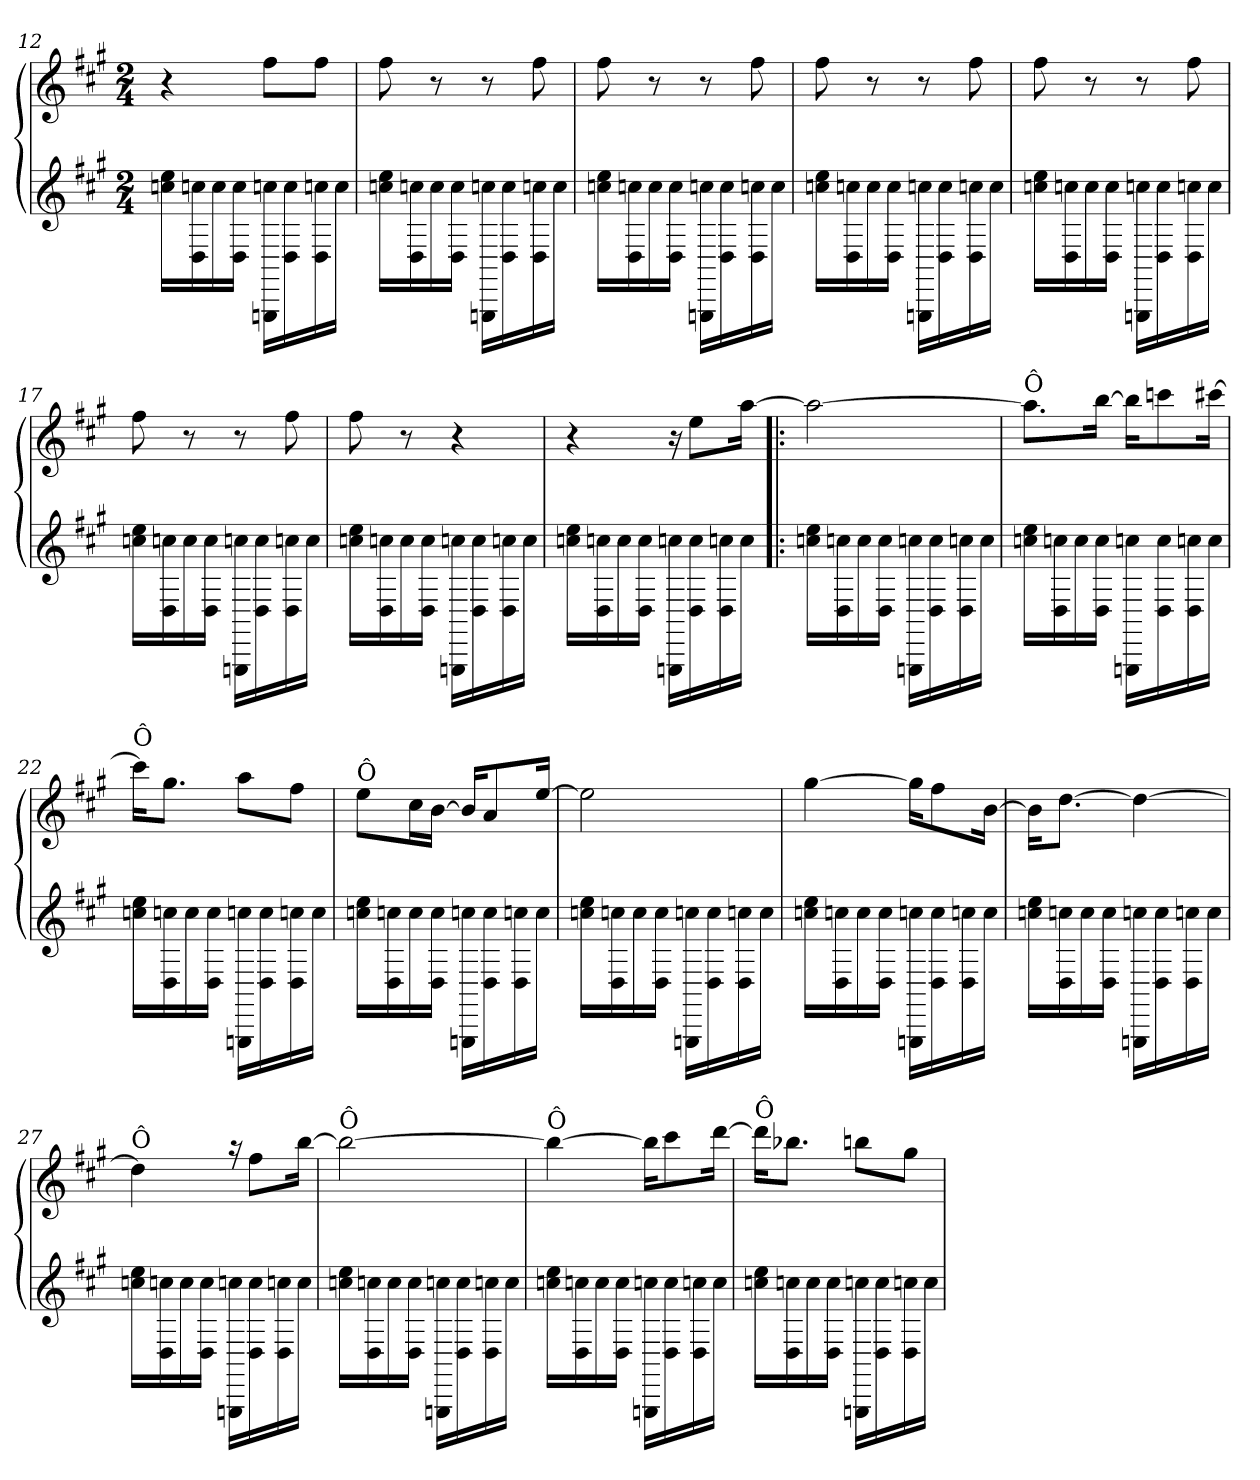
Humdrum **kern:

**kern	**kern
*part2	*part1
*staff2	*staff1
*clefG2	*clefG2
*ITrd-7c-12	*
*k[f#c#g#]	*k[f#c#g#]
*A:	*A:
*M2/4	*M2/4
=12	=12
16cccn\ 16eee\LL	4r
16d\ 16cccn\	.
16ccc\	.
16d\ 16ccc\JJ	.
16GGn\ 16cccn\LL	8ff#\L
16d\ 16ccc\	.
16d\ 16cccn\	8ff#\J
16ccc\JJ	.
=13	=13
16cccn\ 16eee\LL	8ff#\
16d\ 16cccn\	.
16ccc\	8r
16d\ 16ccc\JJ	.
16GGn\ 16cccn\LL	8r
16d\ 16ccc\	.
16d\ 16cccn\	8ff#\
16ccc\JJ	.
!!LO:LB:g=z
=14	=14
16cccn\ 16eee\LL	8ff#\
16d\ 16cccn\	.
16ccc\	8r
16d\ 16ccc\JJ	.
16GGn\ 16cccn\LL	8r
16d\ 16ccc\	.
16d\ 16cccn\	8ff#\
16ccc\JJ	.
=15	=15
16cccn\ 16eee\LL	8ff#\
16d\ 16cccn\	.
16ccc\	8r
16d\ 16ccc\JJ	.
16GGn\ 16cccn\LL	8r
16d\ 16ccc\	.
16d\ 16cccn\	8ff#\
16ccc\JJ	.
=16	=16
16cccn\ 16eee\LL	8ff#\
16d\ 16cccn\	.
16ccc\	8r
16d\ 16ccc\JJ	.
16GGn\ 16cccn\LL	8r
16d\ 16ccc\	.
16d\ 16cccn\	8ff#\
16ccc\JJ	.
=17	=17
16cccn\ 16eee\LL	8ff#\
16d\ 16cccn\	.
16ccc\	8r
16d\ 16ccc\JJ	.
16GGn\ 16cccn\LL	8r
16d\ 16ccc\	.
16d\ 16cccn\	8ff#\
16ccc\JJ	.
=18	=18
16cccn\ 16eee\LL	8ff#\
16d\ 16cccn\	.
16ccc\	8r
16d\ 16ccc\JJ	.
16GGn\ 16cccn\LL	4r
16d\ 16ccc\	.
16d\ 16cccn\	.
16ccc\JJ	.
=19	=19
16cccn\ 16eee\LL	4r
16d\ 16cccn\	.
16ccc\	.
16d\ 16ccc\JJ	.
16GGn\ 16cccn\LL	16r
16d\ 16ccc\	8ee\L
16d\ 16cccn\	.
16ccc\JJ	[16aa\Jk
!!LO:LB:g=z
=20!|:	=20!|:
*	*^
16cccn\ 16eee\LL	2aa\_	2ryy
16d\ 16cccn\	.	.
16ccc\	.	.
16d\ 16ccc\JJ	.	.
16GGn\ 16cccn\LL	.	.
16d\ 16ccc\	.	.
16d\ 16cccn\	.	.
16ccc\JJ	.	.
=21	=21	=21
!	!LO:TX:a:t=Ô	!
16cccn\ 16eee\LL	8.aa\L]	2ryy
16d\ 16cccn\	.	.
16ccc\	.	.
16d\ 16ccc\JJ	[<16bb\Jk	.
16GGn\ 16cccn\LL	16bb\KL]	.
16d\ 16ccc\	8cccn\	.
16d\ 16cccn\	.	.
16ccc\JJ	[<16ccc#X\Jk	.
=22	=22	=22
!	!LO:TX:a:t=Ô	!
16cccn\ 16eee\LL	16ccc#\KL]	2ryy
16d\ 16cccn\	8.gg#\J	.
16ccc\	.	.
16d\ 16ccc\JJ	.	.
16GGn\ 16cccn\LL	8aa\L	.
16d\ 16ccc\	.	.
16d\ 16cccn\	8ff#\J	.
16ccc\JJ	.	.
=23	=23	=23
!	!LO:TX:a:t=Ô	!
16cccn\ 16eee\LL	8ee\L	2ryy
16d\ 16cccn\	.	.
16ccc\	16cc#\L	.
16d\ 16ccc\JJ	[<16b\JJ	.
16GGn\ 16cccn\LL	16b/KL]	.
16d\ 16ccc\	8a/	.
16d\ 16cccn\	.	.
16ccc\JJ	[>16ee/Jk	.
=24	=24	=24
16cccn\ 16eee\LL	2ee\]	2ryy
16d\ 16cccn\	.	.
16ccc\	.	.
16d\ 16ccc\JJ	.	.
16GGn\ 16cccn\LL	.	.
16d\ 16ccc\	.	.
16d\ 16cccn\	.	.
16ccc\JJ	.	.
!!LO:LB:g=z	!!
=25	=25	=25
16cccn\ 16eee\LL	[<4gg#\	2ryy
16d\ 16cccn\	.	.
16ccc\	.	.
16d\ 16ccc\JJ	.	.
16GGn\ 16cccn\LL	16gg#\KL]	.
16d\ 16ccc\	8ff#\	.
16d\ 16cccn\	.	.
16ccc\JJ	[<16b\Jk	.
=26	=26	=26
16cccn\ 16eee\LL	16b\KL]	2ryy
16d\ 16cccn\	[<8.dd\J	.
16ccc\	.	.
16d\ 16ccc\JJ	.	.
16GGn\ 16cccn\LL	4dd\_	.
16d\ 16ccc\	.	.
16d\ 16cccn\	.	.
16ccc\JJ	.	.
=27	=27	=27
!	!LO:TX:a:t=Ô	!
16cccn\ 16eee\LL	4dd\]	2ryy
16d\ 16cccn\	.	.
16ccc\	.	.
16d\ 16ccc\JJ	.	.
16GGn\ 16cccn\LL	16raa	.
16d\ 16ccc\	8ff#\L	.
16d\ 16cccn\	.	.
16ccc\JJ	[<16bb\Jk	.
=28	=28	=28
!	!LO:TX:a:t=Ô	!
16cccn\ 16eee\LL	2bb\_	2ryy
16d\ 16cccn\	.	.
16ccc\	.	.
16d\ 16ccc\JJ	.	.
16GGn\ 16cccn\LL	.	.
16d\ 16ccc\	.	.
16d\ 16cccn\	.	.
16ccc\JJ	.	.
=29	=29	=29
!	!LO:TX:a:t=Ô	!
16cccn\ 16eee\LL	4bb\_	2ryy
16d\ 16cccn\	.	.
16ccc\	.	.
16d\ 16ccc\JJ	.	.
16GGn\ 16cccn\LL	16bb\KL]	.
16d\ 16ccc\	8ccc#\	.
16d\ 16cccn\	.	.
16ccc\JJ	[<16ddd\Jk	.
!!LO:LB:g=z	!!
=30	=30	=30
!	!LO:TX:a:t=Ô	!
16cccn\ 16eee\LL	16ddd\KL]	2ryy
16d\ 16cccn\	8.bb-X\J	.
16ccc\	.	.
16d\ 16ccc\JJ	.	.
16GGn\ 16cccn\LL	8bbn\L	.
16d\ 16ccc\	.	.
16d\ 16cccn\	8gg#\J	.
16ccc\JJ	.	.
*	*v	*v
=	=
*-	*-
